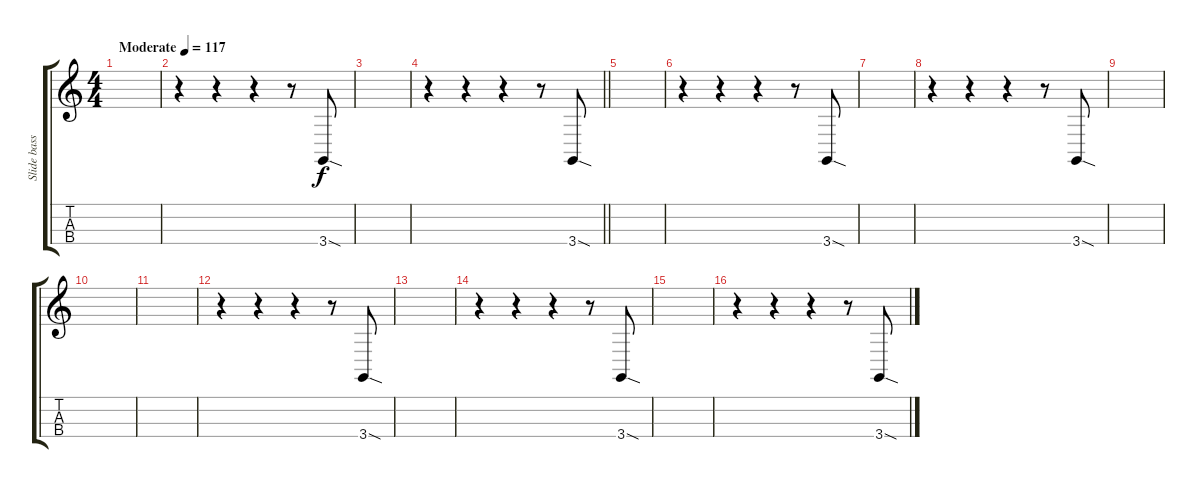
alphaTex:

\track ("Slide bass" "Slide bass") {instrument lead8bassandlead}
\staff {score tabs}
\tuning (G3 D3 A2 E2) {hide}
\ts (4 4)
\tempo (117 "Moderate")
\clef g2
\ks c
|
r.4 r.4 r.4 r.8 3.4{sod}.8 |
|
\barLineRight lightlight
r.4 r.4 r.4 r.8 3.4{sod}.8 |
|
r.4 r.4 r.4 r.8 3.4{sod}.8 |
|
r.4 r.4 r.4 r.8 3.4{sod}.8 |
|
|
|
r.4 r.4 r.4 r.8 3.4{sod}.8 |
|
r.4 r.4 r.4 r.8 3.4{sod}.8 |
|
r.4 r.4 r.4 r.8 3.4{sod}.8
